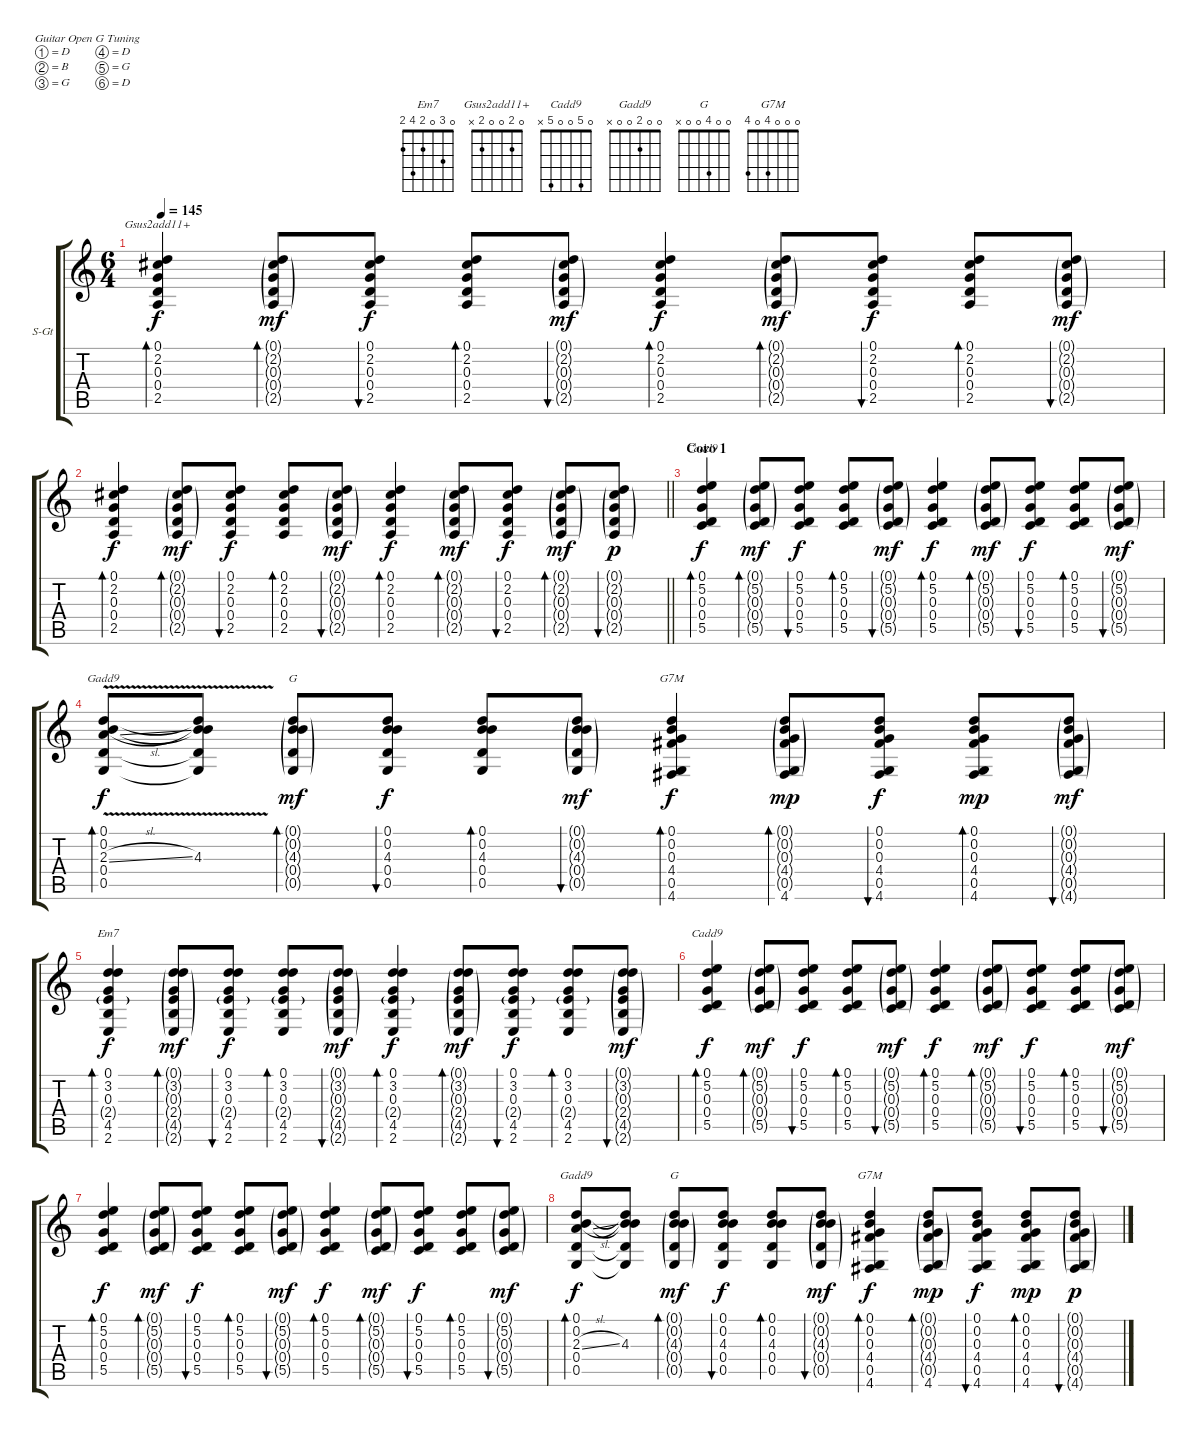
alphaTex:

\bracketExtendMode groupsimilarinstruments
\firstSystemTrackNameOrientation horizontal
\otherSystemsTrackNameOrientation horizontal
\track ("Mark Tremonti [Acoustic Guitar]" "S-Gt") {instrument acousticguitarsteel}
\staff {score tabs}
\tuning (D4 B3 G3 D3 G2 D2)
\chord ("Em7" 0 3 0 2 4 2)
\chord ("Gsus2add11+" 0 2 0 0 2 x)
\chord ("Cadd9" 0 5 0 0 5 x)
\chord ("Gadd9" 0 0 2 0 0 x)
\chord ("G" 0 0 4 0 0 x)
\chord ("G7M" 0 0 0 4 0 4)
\ts (6 4)
\tempo 145
\clef g2
\ks c
(0.1 2.2 0.3 0.4 2.5).4{bd 60 ch "Gsus2add11+" dy f} (0.1{g} 2.2{g} 0.3{g} 0.4{g} 2.5{g}).8{bd 30 dy mf} (0.1 2.2 0.3 0.4 2.5).8{bu 30 dy f} (0.1 2.2 0.3 0.4 2.5).8{bd 30} (0.1{g} 2.2{g} 0.3{g} 0.4{g} 2.5{g}).8{bu 30 dy mf} (0.1 2.2 0.3 0.4 2.5).4{bd 60 dy f} (0.1{g} 2.2{g} 0.3{g} 0.4{g} 2.5{g}).8{bd 30 dy mf} (0.1 2.2 0.3 0.4 2.5).8{bu 30 dy f} (0.1 2.2 0.3 0.4 2.5).8{bd 30} (0.1{g} 2.2{g} 0.3{g} 0.4{g} 2.5{g}).8{bu 30 dy mf} |
\barLineRight lightlight
(0.1 2.2 0.3 0.4 2.5).4{bd 60 dy f} (0.1{g} 2.2{g} 0.3{g} 0.4{g} 2.5{g}).8{bd 30 dy mf} (0.1 2.2 0.3 0.4 2.5).8{bu 30 dy f} (0.1 2.2 0.3 0.4 2.5).8{bd 30} (0.1{g} 2.2{g} 0.3{g} 0.4{g} 2.5{g}).8{bu 30 dy mf} (0.1 2.2 0.3 0.4 2.5).4{bd 60 dy f} (0.1{g} 2.2{g} 0.3{g} 0.4{g} 2.5{g}).8{bd 30 dy mf} (0.1 2.2 0.3 0.4 2.5).8{bu 30 dy f} (0.1{g} 2.2{g} 0.3{g} 0.4{g} 2.5{g}).8{bd 30 dy mf} (0.1{g} 2.2{g} 0.3{g} 0.4{g} 2.5{g}).8{bu 30 dy p} |
\section ("" "Coro 1")
(0.1 5.2 0.3 0.4 5.5).4{bd 60 ch "Cadd9" dy f} (0.1{g} 5.2{g} 0.3{g} 0.4{g} 5.5{g}).8{bd 30 dy mf} (0.1 5.2 0.3 0.4 5.5).8{bu 30 dy f} (0.1 5.2 0.3 0.4 5.5).8{bd 30} (0.1{g} 5.2{g} 0.3{g} 0.4{g} 5.5{g}).8{bu 30 dy mf} (0.1 5.2 0.3 0.4 5.5).4{bd 60 dy f} (0.1{g} 5.2{g} 0.3{g} 0.4{g} 5.5{g}).8{bd 30 dy mf} (0.1 5.2 0.3 0.4 5.5).8{bu 30 dy f} (0.1 5.2 0.3 0.4 5.5).8{bd 30} (0.1{g} 5.2{g} 0.3{g} 0.4{g} 5.5{g}).8{bu 30 dy mf} |
(0.1 0.2 2.3{sl} 0.4 0.5{v}).8{bd 60 ch "Gadd9" dy f} (0.1{t} 0.2{t} 4.3 0.4{t} 0.5{v t}).8 (0.1{g} 0.2{g} 4.3{g} 0.4{g} 0.5{g}).8{bd 30 ch "G" dy mf} (0.1 0.2 4.3 0.4 0.5).8{bu 30 dy f} (0.1 0.2 4.3 0.4 0.5).8{bd 30} (0.1{g} 0.2{g} 4.3{g} 0.4{g} 0.5{g}).8{bu 30 dy mf} (0.1 0.2 0.3 4.4 0.5 4.6).4{bd 60 ch "G7M" dy f} (0.1{g} 0.2{g} 0.3{g} 4.4{g} 0.5{g} 4.6).8{bd 30 dy mp} (0.1 0.2 0.3 4.4 0.5 4.6).8{bu 30 dy f} (0.1 0.2 0.3 4.4 0.5 4.6).8{bd 30 dy mp} (0.1{g} 0.2{g} 0.3{g} 4.4{g} 0.5{g} 4.6{g}).8{bu 30 dy mf} |
(0.1 3.2 0.3 2.4{g} 4.5 2.6).4{bd 60 ch "Em7" dy f} (0.1{g} 3.2{g} 0.3{g} 2.4{g} 4.5{g} 2.6{g}).8{bd 30 dy mf} (0.1 3.2 0.3 2.4{g} 4.5 2.6).8{bu 30 dy f} (0.1 3.2 0.3 2.4{g} 4.5 2.6).8{bd 30} (0.1{g} 3.2{g} 0.3{g} 2.4{g} 4.5{g} 2.6{g}).8{bu 30 dy mf} (0.1 3.2 0.3 2.4{g} 4.5 2.6).4{bd 60 dy f} (0.1{g} 3.2{g} 0.3{g} 2.4{g} 4.5{g} 2.6{g}).8{bd 30 dy mf} (0.1 3.2 0.3 2.4{g} 4.5 2.6).8{bu 30 dy f} (0.1 3.2 0.3 2.4{g} 4.5 2.6).8{bd 30} (0.1{g} 3.2{g} 0.3{g} 2.4{g} 4.5{g} 2.6{g}).8{bu 30 dy mf} |
(0.1 5.2 0.3 0.4 5.5).4{bd 60 ch "Cadd9" dy f} (0.1{g} 5.2{g} 0.3{g} 0.4{g} 5.5{g}).8{bd 30 dy mf} (0.1 5.2 0.3 0.4 5.5).8{bu 30 dy f} (0.1 5.2 0.3 0.4 5.5).8{bd 30} (0.1{g} 5.2{g} 0.3{g} 0.4{g} 5.5{g}).8{bu 30 dy mf} (0.1 5.2 0.3 0.4 5.5).4{bd 60 dy f} (0.1{g} 5.2{g} 0.3{g} 0.4{g} 5.5{g}).8{bd 30 dy mf} (0.1 5.2 0.3 0.4 5.5).8{bu 30 dy f} (0.1 5.2 0.3 0.4 5.5).8{bd 30} (0.1{g} 5.2{g} 0.3{g} 0.4{g} 5.5{g}).8{bu 30 dy mf} |
(0.1 5.2 0.3 0.4 5.5).4{bd 60 dy f} (0.1{g} 5.2{g} 0.3{g} 0.4{g} 5.5{g}).8{bd 30 dy mf} (0.1 5.2 0.3 0.4 5.5).8{bu 30 dy f} (0.1 5.2 0.3 0.4 5.5).8{bd 30} (0.1{g} 5.2{g} 0.3{g} 0.4{g} 5.5{g}).8{bu 30 dy mf} (0.1 5.2 0.3 0.4 5.5).4{bd 60 dy f} (0.1{g} 5.2{g} 0.3{g} 0.4{g} 5.5{g}).8{bd 30 dy mf} (0.1 5.2 0.3 0.4 5.5).8{bu 30 dy f} (0.1 5.2 0.3 0.4 5.5).8{bd 30} (0.1{g} 5.2{g} 0.3{g} 0.4{g} 5.5{g}).8{bu 30 dy mf} |
(0.1 0.2 2.3{sl} 0.4 0.5).8{bd 60 ch "Gadd9" dy f} (0.1{t} 0.2{t} 4.3 0.4{t} 0.5{t}).8 (0.1{g} 0.2{g} 4.3{g} 0.4{g} 0.5{g}).8{bd 30 ch "G" dy mf} (0.1 0.2 4.3 0.4 0.5).8{bu 30 dy f} (0.1 0.2 4.3 0.4 0.5).8{bd 30} (0.1{g} 0.2{g} 4.3{g} 0.4{g} 0.5{g}).8{bu 30 dy mf} (0.1 0.2 0.3 4.4 0.5 4.6).4{bd 60 ch "G7M" dy f} (0.1{g} 0.2{g} 0.3{g} 4.4{g} 0.5{g} 4.6).8{bd 30 dy mp} (0.1 0.2 0.3 4.4 0.5 4.6).8{bu 30 dy f} (0.1 0.2 0.3 4.4 0.5 4.6).8{bd 30 dy mp} (0.1{g} 0.2{g} 0.3{g} 4.4{g} 0.5{g} 4.6{g}).8{bu 30 dy p}
